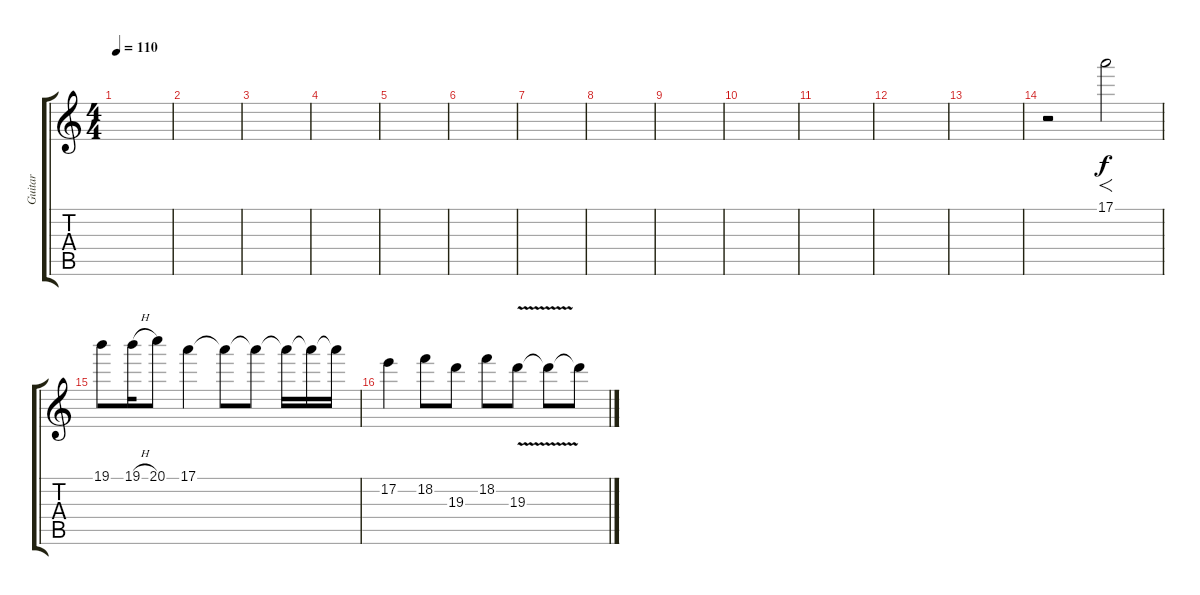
\track ("Guitar" "Guitar") {instrument distortionguitar}
\staff {score tabs}
\tuning (E4 B3 G3 D3 A2 E2) {hide}
\ts (4 4)
\tempo 110
\clef g2
\ks c
|
|
|
|
|
|
|
|
|
|
|
|
|
r.2 17.1.2{f} |
19.1.8 19.1{h}.16 20.1.8 17.1.4 17.1{t}.8 17.1{t}.8 17.1{t}.16 17.1{t}.16 17.1{t}.16 |
17.2.4 18.2.8 19.3.8 18.2.8 19.3{v}.8 19.3{t}.8 19.3{t}.8
